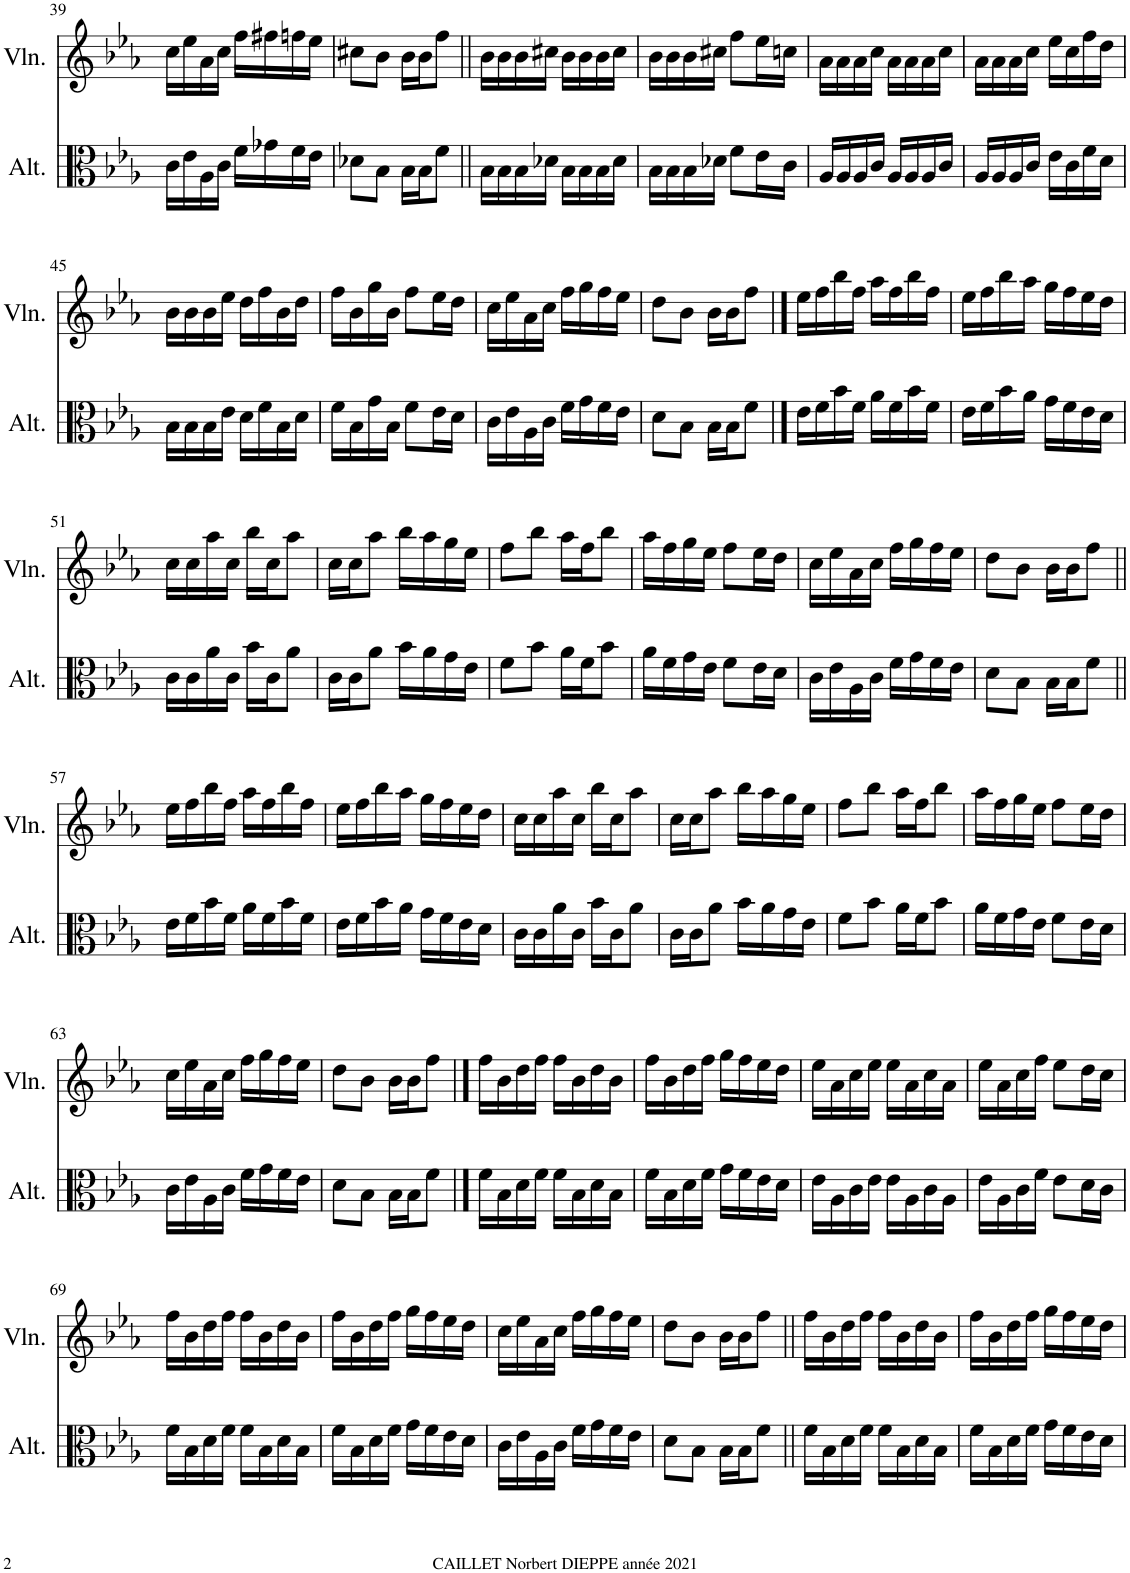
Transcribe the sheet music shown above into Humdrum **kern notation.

**kern	**kern
*part2	*part1
*staff2	*staff1
*I"Alto	*I"Violon
*I'Alt.	*I'Vln.
!!LO:PB:g=z
*clefC3	*clefG2
*k[b-e-a-]	*k[b-e-a-]
*M2/4	*M2/4
=39	=39
16c\LL	16cc\LL
16e-\	16ee-\
16A-\	16a-\
16c\JJ	16cc\JJ
16f\LL	16ff\LL
16g-X\	16ff#X\
16f\	16ffn\
16e-\JJ	16ee-\JJ
=40	=40
8d-X\L	8cc#X\L
8B-\J	8b-\J
16B-\LL	16b-\LL
16B-\J	16b-\J
8f\J	8ff\J
=41||	=41||
16B-\LL	16b-\LL
16B-\	16b-\
16B-\	16b-\
16d-X\JJ	16cc#X\JJ
16B-\LL	16b-\LL
16B-\	16b-\
16B-\	16b-\
16d-\JJ	16cc#\JJ
=42	=42
16B-\LL	16b-\LL
16B-\	16b-\
16B-\	16b-\
16d-X\JJ	16cc#X\JJ
8f\L	8ff\L
16e-\L	16ee-\L
16c\JJ	16ccn\JJ
=43	=43
16A-/LL	16a-\LL
16A-/	16a-\
16A-/	16a-\
16c/JJ	16cc\JJ
16A-/LL	16a-\LL
16A-/	16a-\
16A-/	16a-\
16c/JJ	16cc\JJ
=44	=44
16A-/LL	16a-\LL
16A-/	16a-\
16A-/	16a-\
16c/JJ	16cc\JJ
16e-\LL	16ee-\LL
16c\	16cc\
16f\	16ff\
16d\JJ	16dd\JJ
!!LO:LB:g=z
=45	=45
16B-\LL	16b-\LL
16B-\	16b-\
16B-\	16b-\
16e-\JJ	16ee-\JJ
16d\LL	16dd\LL
16f\	16ff\
16B-\	16b-\
16d\JJ	16dd\JJ
=46	=46
16f\LL	16ff\LL
16B-\	16b-\
16g\	16gg\
16B-\JJ	16b-\JJ
8f\L	8ff\L
16e-\L	16ee-\L
16d\JJ	16dd\JJ
=47	=47
16c\LL	16cc\LL
16e-\	16ee-\
16A-\	16a-\
16c\JJ	16cc\JJ
16f\LL	16ff\LL
16g\	16gg\
16f\	16ff\
16e-\JJ	16ee-\JJ
=48	=48
8d\L	8dd\L
8B-\J	8b-\J
16B-\LL	16b-\LL
16B-\J	16b-\J
8f\J	8ff\J
==49	==49
16e-\LL	16ee-\LL
16f\	16ff\
16b-\	16bb-\
16f\JJ	16ff\JJ
16a-\LL	16aa-\LL
16f\	16ff\
16b-\	16bb-\
16f\JJ	16ff\JJ
=50	=50
16e-\LL	16ee-\LL
16f\	16ff\
16b-\	16bb-\
16a-\JJ	16aa-\JJ
16g\LL	16gg\LL
16f\	16ff\
16e-\	16ee-\
16d\JJ	16dd\JJ
!!LO:LB:g=z
=51	=51
16c\LL	16cc\LL
16c\	16cc\
16a-\	16aa-\
16c\JJ	16cc\JJ
16b-\LL	16bb-\LL
16c\J	16cc\J
8a-\J	8aa-\J
=52	=52
16c\LL	16cc\LL
16c\J	16cc\J
8a-\J	8aa-\J
16b-\LL	16bb-\LL
16a-\	16aa-\
16g\	16gg\
16e-\JJ	16ee-\JJ
=53	=53
8f\L	8ff\L
8b-\J	8bb-\J
16a-\LL	16aa-\LL
16f\J	16ff\J
8b-\J	8bb-\J
=54	=54
16a-\LL	16aa-\LL
16f\	16ff\
16g\	16gg\
16e-\JJ	16ee-\JJ
8f\L	8ff\L
16e-\L	16ee-\L
16d\JJ	16dd\JJ
=55	=55
16c\LL	16cc\LL
16e-\	16ee-\
16A-\	16a-\
16c\JJ	16cc\JJ
16f\LL	16ff\LL
16g\	16gg\
16f\	16ff\
16e-\JJ	16ee-\JJ
=56	=56
8d\L	8dd\L
8B-\J	8b-\J
16B-\LL	16b-\LL
16B-\J	16b-\J
8f\J	8ff\J
!!LO:LB:g=z
=57||	=57||
16e-\LL	16ee-\LL
16f\	16ff\
16b-\	16bb-\
16f\JJ	16ff\JJ
16a-\LL	16aa-\LL
16f\	16ff\
16b-\	16bb-\
16f\JJ	16ff\JJ
=58	=58
16e-\LL	16ee-\LL
16f\	16ff\
16b-\	16bb-\
16a-\JJ	16aa-\JJ
16g\LL	16gg\LL
16f\	16ff\
16e-\	16ee-\
16d\JJ	16dd\JJ
=59	=59
16c\LL	16cc\LL
16c\	16cc\
16a-\	16aa-\
16c\JJ	16cc\JJ
16b-\LL	16bb-\LL
16c\J	16cc\J
8a-\J	8aa-\J
=60	=60
16c\LL	16cc\LL
16c\J	16cc\J
8a-\J	8aa-\J
16b-\LL	16bb-\LL
16a-\	16aa-\
16g\	16gg\
16e-\JJ	16ee-\JJ
=61	=61
8f\L	8ff\L
8b-\J	8bb-\J
16a-\LL	16aa-\LL
16f\J	16ff\J
8b-\J	8bb-\J
=62	=62
16a-\LL	16aa-\LL
16f\	16ff\
16g\	16gg\
16e-\JJ	16ee-\JJ
8f\L	8ff\L
16e-\L	16ee-\L
16d\JJ	16dd\JJ
!!LO:LB:g=z
=63	=63
16c\LL	16cc\LL
16e-\	16ee-\
16A-\	16a-\
16c\JJ	16cc\JJ
16f\LL	16ff\LL
16g\	16gg\
16f\	16ff\
16e-\JJ	16ee-\JJ
=64	=64
8d\L	8dd\L
8B-\J	8b-\J
16B-\LL	16b-\LL
16B-\J	16b-\J
8f\J	8ff\J
==65	==65
16f\LL	16ff\LL
16B-\	16b-\
16d\	16dd\
16f\JJ	16ff\JJ
16f\LL	16ff\LL
16B-\	16b-\
16d\	16dd\
16B-\JJ	16b-\JJ
=66	=66
16f\LL	16ff\LL
16B-\	16b-\
16d\	16dd\
16f\JJ	16ff\JJ
16g\LL	16gg\LL
16f\	16ff\
16e-\	16ee-\
16d\JJ	16dd\JJ
=67	=67
16e-\LL	16ee-\LL
16A-\	16a-\
16c\	16cc\
16e-\JJ	16ee-\JJ
16e-\LL	16ee-\LL
16A-\	16a-\
16c\	16cc\
16A-\JJ	16a-\JJ
=68	=68
16e-\LL	16ee-\LL
16A-\	16a-\
16c\	16cc\
16f\JJ	16ff\JJ
8e-\L	8ee-\L
16d\L	16dd\L
16c\JJ	16cc\JJ
!!LO:LB:g=z
=69	=69
16f\LL	16ff\LL
16B-\	16b-\
16d\	16dd\
16f\JJ	16ff\JJ
16f\LL	16ff\LL
16B-\	16b-\
16d\	16dd\
16B-\JJ	16b-\JJ
=70	=70
16f\LL	16ff\LL
16B-\	16b-\
16d\	16dd\
16f\JJ	16ff\JJ
16g\LL	16gg\LL
16f\	16ff\
16e-\	16ee-\
16d\JJ	16dd\JJ
=71	=71
16c\LL	16cc\LL
16e-\	16ee-\
16A-\	16a-\
16c\JJ	16cc\JJ
16f\LL	16ff\LL
16g\	16gg\
16f\	16ff\
16e-\JJ	16ee-\JJ
=72	=72
8d\L	8dd\L
8B-\J	8b-\J
16B-\LL	16b-\LL
16B-\J	16b-\J
8f\J	8ff\J
=73||	=73||
16f\LL	16ff\LL
16B-\	16b-\
16d\	16dd\
16f\JJ	16ff\JJ
16f\LL	16ff\LL
16B-\	16b-\
16d\	16dd\
16B-\JJ	16b-\JJ
=74	=74
16f\LL	16ff\LL
16B-\	16b-\
16d\	16dd\
16f\JJ	16ff\JJ
16g\LL	16gg\LL
16f\	16ff\
16e-\	16ee-\
16d\JJ	16dd\JJ
=	=
*-	*-
